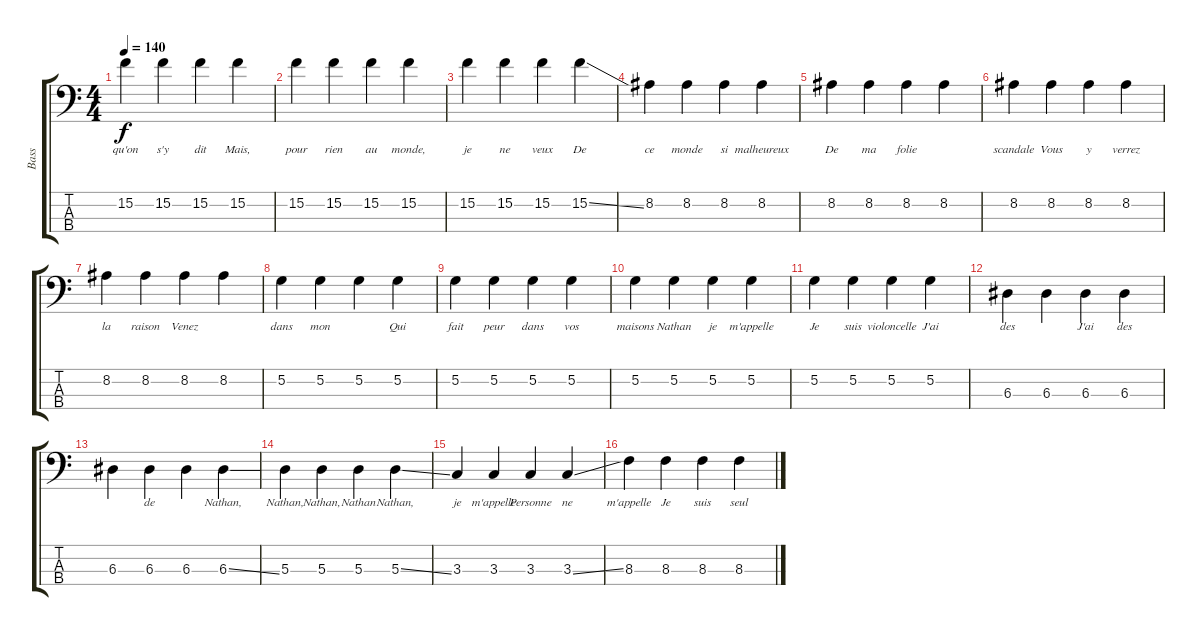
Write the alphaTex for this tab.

\track ("Bass" "Bass") {instrument electricbasspick}
\staff {score tabs}
\tuning (G2 D2 A1 E1) {hide}
\ts (4 4)
\tempo 140
\clef f4
\ks c
15.2.4{lyrics (0 "qu'on") lyrics (1 "") lyrics (2 "") lyrics (3 "") lyrics (4 "") dy f} 15.2.4{lyrics (0 "s'y") lyrics (1 "") lyrics (2 "") lyrics (3 "") lyrics (4 "")} 15.2.4{lyrics (0 "dit") lyrics (1 "") lyrics (2 "") lyrics (3 "") lyrics (4 "")} 15.2.4{lyrics (0 "Mais,") lyrics (1 "") lyrics (2 "") lyrics (3 "") lyrics (4 "")} |
15.2.4{lyrics (0 "pour") lyrics (1 "") lyrics (2 "") lyrics (3 "") lyrics (4 "")} 15.2.4{lyrics (0 "rien") lyrics (1 "") lyrics (2 "") lyrics (3 "") lyrics (4 "")} 15.2.4{lyrics (0 "au") lyrics (1 "") lyrics (2 "") lyrics (3 "") lyrics (4 "")} 15.2.4{lyrics (0 "monde,") lyrics (1 "") lyrics (2 "") lyrics (3 "") lyrics (4 "")} |
15.2.4{lyrics (0 "je") lyrics (1 "") lyrics (2 "") lyrics (3 "") lyrics (4 "")} 15.2.4{lyrics (0 "ne") lyrics (1 "") lyrics (2 "") lyrics (3 "") lyrics (4 "")} 15.2.4{lyrics (0 "veux") lyrics (1 "") lyrics (2 "") lyrics (3 "") lyrics (4 "")} 15.2{ss}.4{lyrics (0 "De") lyrics (1 "") lyrics (2 "") lyrics (3 "") lyrics (4 "")} |
8.2.4{lyrics (0 "ce") lyrics (1 "") lyrics (2 "") lyrics (3 "") lyrics (4 "")} 8.2.4{lyrics (0 "monde") lyrics (1 "") lyrics (2 "") lyrics (3 "") lyrics (4 "")} 8.2.4{lyrics (0 "si") lyrics (1 "") lyrics (2 "") lyrics (3 "") lyrics (4 "")} 8.2.4{lyrics (0 "malheureux") lyrics (1 "") lyrics (2 "") lyrics (3 "") lyrics (4 "")} |
8.2.4{lyrics (0 "De") lyrics (1 "") lyrics (2 "") lyrics (3 "") lyrics (4 "")} 8.2.4{lyrics (0 "ma") lyrics (1 "") lyrics (2 "") lyrics (3 "") lyrics (4 "")} 8.2.4{lyrics (0 "folie") lyrics (1 "") lyrics (2 "") lyrics (3 "") lyrics (4 "")} 8.2.4{lyrics (0 "") lyrics (1 "") lyrics (2 "") lyrics (3 "") lyrics (4 "")} |
8.2.4{lyrics (0 "scandale") lyrics (1 "") lyrics (2 "") lyrics (3 "") lyrics (4 "")} 8.2.4{lyrics (0 "Vous") lyrics (1 "") lyrics (2 "") lyrics (3 "") lyrics (4 "")} 8.2.4{lyrics (0 "y") lyrics (1 "") lyrics (2 "") lyrics (3 "") lyrics (4 "")} 8.2.4{lyrics (0 "verrez") lyrics (1 "") lyrics (2 "") lyrics (3 "") lyrics (4 "")} |
8.2.4{lyrics (0 "la") lyrics (1 "") lyrics (2 "") lyrics (3 "") lyrics (4 "")} 8.2.4{lyrics (0 "raison") lyrics (1 "") lyrics (2 "") lyrics (3 "") lyrics (4 "")} 8.2.4{lyrics (0 "Venez") lyrics (1 "") lyrics (2 "") lyrics (3 "") lyrics (4 "")} 8.2.4{lyrics (0 "") lyrics (1 "") lyrics (2 "") lyrics (3 "") lyrics (4 "")} |
5.2.4{lyrics (0 "dans") lyrics (1 "") lyrics (2 "") lyrics (3 "") lyrics (4 "")} 5.2.4{lyrics (0 "mon") lyrics (1 "") lyrics (2 "") lyrics (3 "") lyrics (4 "")} 5.2.4{lyrics (0 "") lyrics (1 "") lyrics (2 "") lyrics (3 "") lyrics (4 "")} 5.2.4{lyrics (0 "Qui") lyrics (1 "") lyrics (2 "") lyrics (3 "") lyrics (4 "")} |
5.2.4{lyrics (0 "fait") lyrics (1 "") lyrics (2 "") lyrics (3 "") lyrics (4 "")} 5.2.4{lyrics (0 "peur") lyrics (1 "") lyrics (2 "") lyrics (3 "") lyrics (4 "")} 5.2.4{lyrics (0 "dans") lyrics (1 "") lyrics (2 "") lyrics (3 "") lyrics (4 "")} 5.2.4{lyrics (0 "vos") lyrics (1 "") lyrics (2 "") lyrics (3 "") lyrics (4 "")} |
5.2.4{lyrics (0 "maisons") lyrics (1 "") lyrics (2 "") lyrics (3 "") lyrics (4 "")} 5.2.4{lyrics (0 "Nathan") lyrics (1 "") lyrics (2 "") lyrics (3 "") lyrics (4 "")} 5.2.4{lyrics (0 "je") lyrics (1 "") lyrics (2 "") lyrics (3 "") lyrics (4 "")} 5.2.4{lyrics (0 "m'appelle") lyrics (1 "") lyrics (2 "") lyrics (3 "") lyrics (4 "")} |
5.2.4{lyrics (0 "Je") lyrics (1 "") lyrics (2 "") lyrics (3 "") lyrics (4 "")} 5.2.4{lyrics (0 "suis") lyrics (1 "") lyrics (2 "") lyrics (3 "") lyrics (4 "")} 5.2.4{lyrics (0 "violoncelle") lyrics (1 "") lyrics (2 "") lyrics (3 "") lyrics (4 "")} 5.2.4{lyrics (0 "J'ai") lyrics (1 "") lyrics (2 "") lyrics (3 "") lyrics (4 "")} |
6.3.4{lyrics (0 "des") lyrics (1 "") lyrics (2 "") lyrics (3 "") lyrics (4 "")} 6.3.4{lyrics (0 "") lyrics (1 "") lyrics (2 "") lyrics (3 "") lyrics (4 "")} 6.3.4{lyrics (0 "J'ai") lyrics (1 "") lyrics (2 "") lyrics (3 "") lyrics (4 "")} 6.3.4{lyrics (0 "des") lyrics (1 "") lyrics (2 "") lyrics (3 "") lyrics (4 "")} |
6.3.4{lyrics (0 "") lyrics (1 "") lyrics (2 "") lyrics (3 "") lyrics (4 "")} 6.3.4{lyrics (0 "de") lyrics (1 "") lyrics (2 "") lyrics (3 "") lyrics (4 "")} 6.3.4{lyrics (0 "") lyrics (1 "") lyrics (2 "") lyrics (3 "") lyrics (4 "")} 6.3{ss}.4{lyrics (0 "Nathan,") lyrics (1 "") lyrics (2 "") lyrics (3 "") lyrics (4 "")} |
5.3.4{lyrics (0 "Nathan,") lyrics (1 "") lyrics (2 "") lyrics (3 "") lyrics (4 "")} 5.3.4{lyrics (0 "Nathan,") lyrics (1 "") lyrics (2 "") lyrics (3 "") lyrics (4 "")} 5.3.4{lyrics (0 "Nathan") lyrics (1 "") lyrics (2 "") lyrics (3 "") lyrics (4 "")} 5.3{ss}.4{lyrics (0 "Nathan,") lyrics (1 "") lyrics (2 "") lyrics (3 "") lyrics (4 "")} |
3.3.4{lyrics (0 "je") lyrics (1 "") lyrics (2 "") lyrics (3 "") lyrics (4 "")} 3.3.4{lyrics (0 "m'appelle") lyrics (1 "") lyrics (2 "") lyrics (3 "") lyrics (4 "")} 3.3.4{lyrics (0 "Personne") lyrics (1 "") lyrics (2 "") lyrics (3 "") lyrics (4 "")} 3.3{ss}.4{lyrics (0 "ne") lyrics (1 "") lyrics (2 "") lyrics (3 "") lyrics (4 "")} |
8.3.4{lyrics (0 "m'appelle") lyrics (1 "") lyrics (2 "") lyrics (3 "") lyrics (4 "")} 8.3.4{lyrics (0 "Je") lyrics (1 "") lyrics (2 "") lyrics (3 "") lyrics (4 "")} 8.3.4{lyrics (0 "suis") lyrics (1 "") lyrics (2 "") lyrics (3 "") lyrics (4 "")} 8.3.4{lyrics (0 "seul") lyrics (1 "") lyrics (2 "") lyrics (3 "") lyrics (4 "")}
